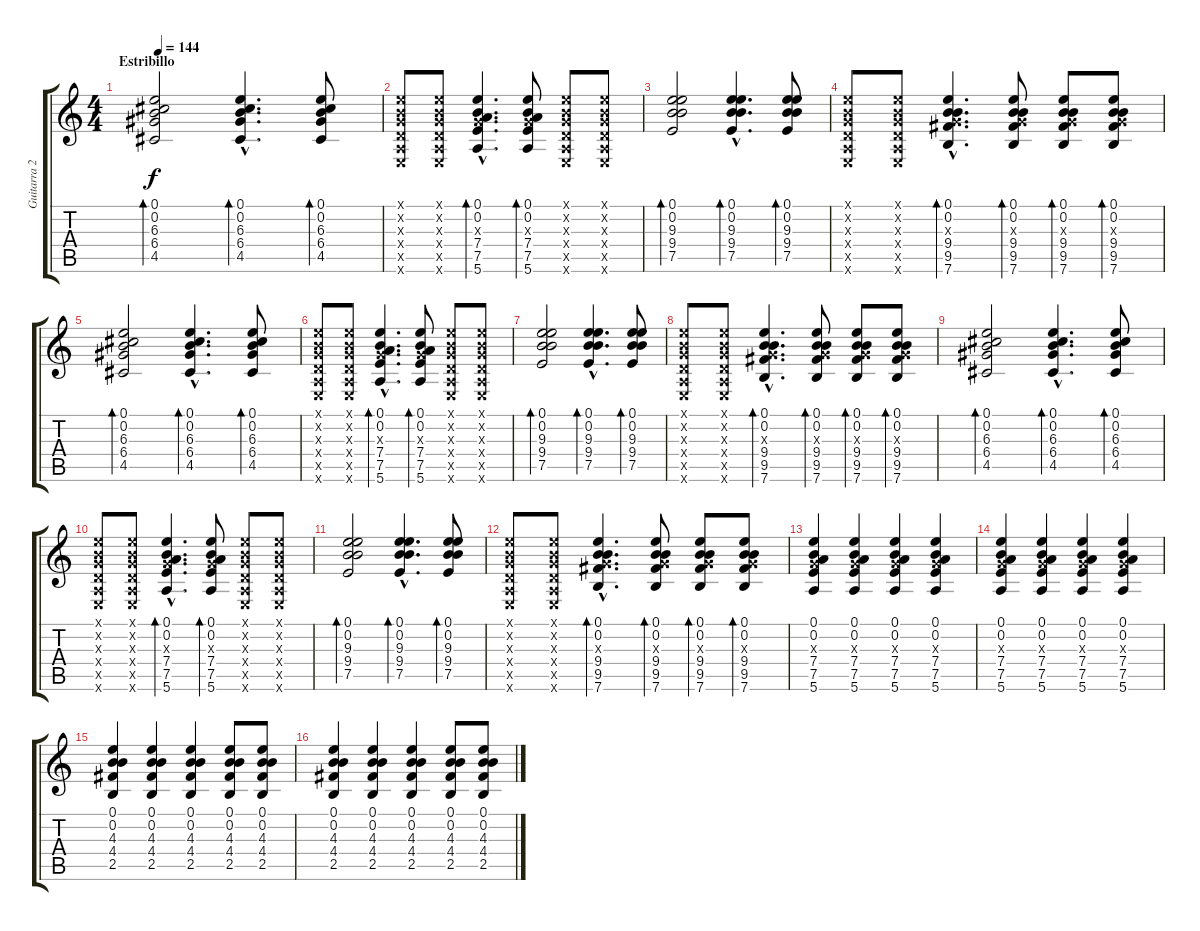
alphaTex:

\track ("Guitarra 2 (Craig)" "Guitarra 2") {instrument acousticguitarsteel}
\staff {score tabs}
\tuning (E4 B3 G3 D3 A2 E2) {hide}
\ts (4 4)
\section ("" "Estribillo")
\tempo 144
\clef g2
\ks c
(0.1 0.2 6.3 6.4 4.5).2{bd 60 dy f} (0.1{hac} 0.2{hac} 6.3{hac} 6.4{hac} 4.5{hac}).4{d bd 60} (0.1 0.2 6.3 6.4 4.5).8{bd 60} |
(0.1{x} 0.2{x} 0.3{x} 0.4{x} 0.5{x} 0.6{x}).8 (0.1{x} 0.2{x} 0.3{x} 0.4{x} 0.5{x} 0.6{x}).8 (0.1{hac} 0.2{hac} 0.3{hac x} 7.4{hac} 7.5{hac} 5.6{hac}).4{d bd 60} (0.1 0.2 0.3{x} 7.4 7.5 5.6).8{bd 60} (0.1{x} 0.2{x} 0.3{x} 0.4{x} 0.5{x} 0.6{x}).8 (0.1{x} 0.2{x} 0.3{x} 0.4{x} 0.5{x} 0.6{x}).8 |
(0.1 0.2 9.3 9.4 7.5).2{bd 60} (0.1{hac} 0.2{hac} 9.3{hac} 9.4{hac} 7.5{hac}).4{d bd 60} (0.1 0.2 9.3 9.4 7.5).8{bd 60} |
(0.1{x} 0.2{x} 0.3{x} 0.4{x} 0.5{x} 0.6{x}).8 (0.1{x} 0.2{x} 0.3{x} 0.4{x} 0.5{x} 0.6{x}).8 (0.1{hac} 0.2{hac} 0.3{hac x} 9.4{hac} 9.5{hac} 7.6{hac}).4{d bd 60} (0.1 0.2 0.3{x} 9.4 9.5 7.6).8{bd 60} (0.1 0.2 0.3{x} 9.4 9.5 7.6).8{bd 60} (0.1 0.2 0.3{x} 9.4 9.5 7.6).8{bd 60} |
(0.1 0.2 6.3 6.4 4.5).2{bd 60} (0.1{hac} 0.2{hac} 6.3{hac} 6.4{hac} 4.5{hac}).4{d bd 60} (0.1 0.2 6.3 6.4 4.5).8{bd 60} |
(0.1{x} 0.2{x} 0.3{x} 0.4{x} 0.5{x} 0.6{x}).8 (0.1{x} 0.2{x} 0.3{x} 0.4{x} 0.5{x} 0.6{x}).8 (0.1{hac} 0.2{hac} 0.3{hac x} 7.4{hac} 7.5{hac} 5.6{hac}).4{d bd 60} (0.1 0.2 0.3{x} 7.4 7.5 5.6).8{bd 60} (0.1{x} 0.2{x} 0.3{x} 0.4{x} 0.5{x} 0.6{x}).8 (0.1{x} 0.2{x} 0.3{x} 0.4{x} 0.5{x} 0.6{x}).8 |
(0.1 0.2 9.3 9.4 7.5).2{bd 60} (0.1{hac} 0.2{hac} 9.3{hac} 9.4{hac} 7.5{hac}).4{d bd 60} (0.1 0.2 9.3 9.4 7.5).8{bd 60} |
(0.1{x} 0.2{x} 0.3{x} 0.4{x} 0.5{x} 0.6{x}).8 (0.1{x} 0.2{x} 0.3{x} 0.4{x} 0.5{x} 0.6{x}).8 (0.1{hac} 0.2{hac} 0.3{hac x} 9.4{hac} 9.5{hac} 7.6{hac}).4{d bd 60} (0.1 0.2 0.3{x} 9.4 9.5 7.6).8{bd 60} (0.1 0.2 0.3{x} 9.4 9.5 7.6).8{bd 60} (0.1 0.2 0.3{x} 9.4 9.5 7.6).8{bd 60} |
(0.1 0.2 6.3 6.4 4.5).2{bd 60} (0.1{hac} 0.2{hac} 6.3{hac} 6.4{hac} 4.5{hac}).4{d bd 60} (0.1 0.2 6.3 6.4 4.5).8{bd 60} |
(0.1{x} 0.2{x} 0.3{x} 0.4{x} 0.5{x} 0.6{x}).8 (0.1{x} 0.2{x} 0.3{x} 0.4{x} 0.5{x} 0.6{x}).8 (0.1{hac} 0.2{hac} 0.3{hac x} 7.4{hac} 7.5{hac} 5.6{hac}).4{d bd 60} (0.1 0.2 0.3{x} 7.4 7.5 5.6).8{bd 60} (0.1{x} 0.2{x} 0.3{x} 0.4{x} 0.5{x} 0.6{x}).8 (0.1{x} 0.2{x} 0.3{x} 0.4{x} 0.5{x} 0.6{x}).8 |
(0.1 0.2 9.3 9.4 7.5).2{bd 60} (0.1{hac} 0.2{hac} 9.3{hac} 9.4{hac} 7.5{hac}).4{d bd 60} (0.1 0.2 9.3 9.4 7.5).8{bd 60} |
(0.1{x} 0.2{x} 0.3{x} 0.4{x} 0.5{x} 0.6{x}).8 (0.1{x} 0.2{x} 0.3{x} 0.4{x} 0.5{x} 0.6{x}).8 (0.1{hac} 0.2{hac} 0.3{hac x} 9.4{hac} 9.5{hac} 7.6{hac}).4{d bd 60} (0.1 0.2 0.3{x} 9.4 9.5 7.6).8{bd 60} (0.1 0.2 0.3{x} 9.4 9.5 7.6).8{bd 60} (0.1 0.2 0.3{x} 9.4 9.5 7.6).8{bd 60} |
(0.1 0.2 0.3{x} 7.4 7.5 5.6).4 (0.1 0.2 0.3{x} 7.4 7.5 5.6).4 (0.1 0.2 0.3{x} 7.4 7.5 5.6).4 (0.1 0.2 0.3{x} 7.4 7.5 5.6).4 |
(0.1 0.2 0.3{x} 7.4 7.5 5.6).4 (0.1 0.2 0.3{x} 7.4 7.5 5.6).4 (0.1 0.2 0.3{x} 7.4 7.5 5.6).4 (0.1 0.2 0.3{x} 7.4 7.5 5.6).4 |
(0.1 0.2 4.3 4.4 2.5).4 (0.1 0.2 4.3 4.4 2.5).4 (0.1 0.2 4.3 4.4 2.5).4 (0.1 0.2 4.3 4.4 2.5).8 (0.1 0.2 4.3 4.4 2.5).8 |
(0.1 0.2 4.3 4.4 2.5).4 (0.1 0.2 4.3 4.4 2.5).4 (0.1 0.2 4.3 4.4 2.5).4 (0.1 0.2 4.3 4.4 2.5).8 (0.1 0.2 4.3 4.4 2.5).8
